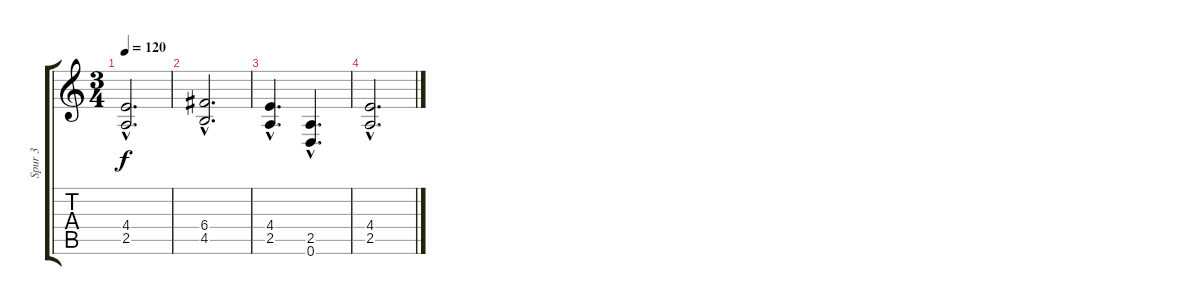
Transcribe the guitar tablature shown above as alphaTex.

\track ("Spur 3" "Spur 3") {instrument distortionguitar}
\staff {score tabs}
\tuning (D4 A3 F3 C3 G2 D2) {hide}
\ts (3 4)
\tempo 120
\clef g2
\ks c
(4.4{hac} 2.5{hac}).2{d dy f} |
(6.4{hac} 4.5{hac}).2{d} |
(4.4{hac} 2.5{hac}).4{d} (2.5{hac} 0.6{hac}).4{d} |
(4.4{hac} 2.5{hac}).2{d}
